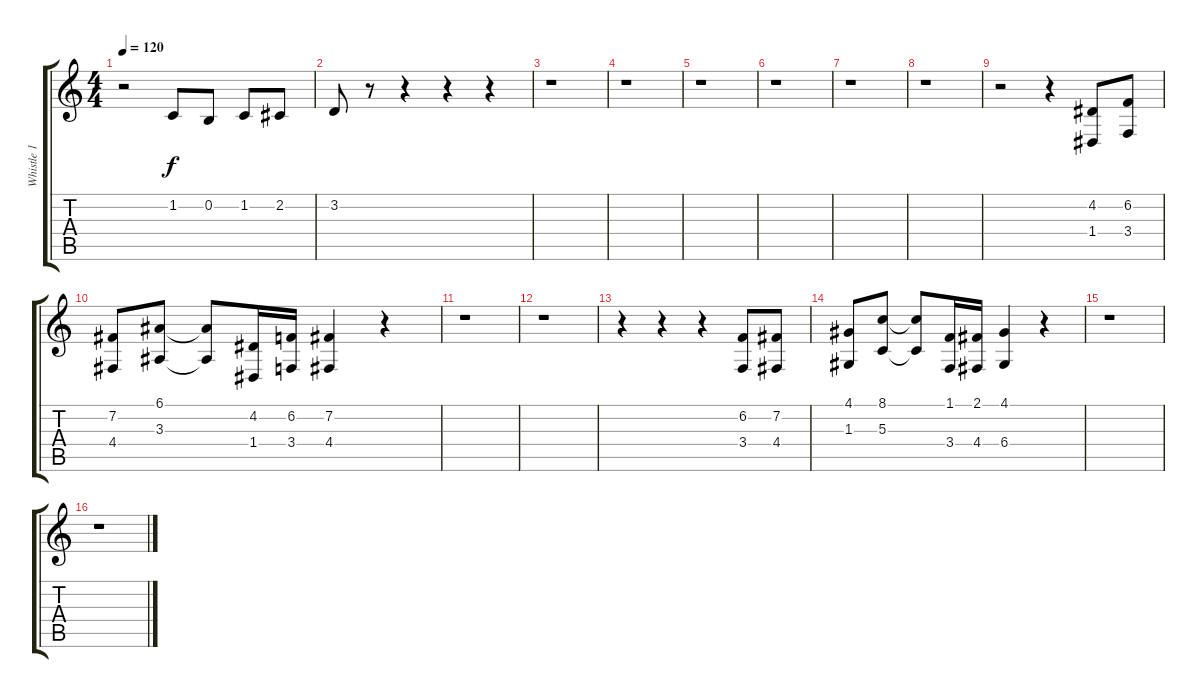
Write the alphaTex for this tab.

\track ("Whistle 1" "Whistle 1") {instrument fx8scifi}
\staff {score tabs}
\tuning (E4 B3 G3 D3 A2 E2) {hide}
\ts (4 4)
\tempo 120
\clef g2
\ks c
r.2{dy f} 1.2.8 0.2.8 1.2.8 2.2.8 |
3.2.8 r.8 r.4 r.4 r.4 |
r.1 |
r.1 |
r.1 |
r.1 |
r.1 |
r.1 |
r.2 r.4 (4.2 1.4).8 (6.2 3.4).8 |
(7.2 4.4).8 (6.1 3.3).8 (6.1{t} 3.3{t}).8 (4.2 1.4).16 (6.2 3.4).16 (7.2 4.4).4 r.4 |
r.1 |
r.1 |
r.4 r.4 r.4 (6.2 3.4).8 (7.2 4.4).8 |
(4.1 1.3).8 (8.1 5.3).8 (8.1{t} 5.3{t}).8 (1.1 3.4).16 (2.1 4.4).16 (4.1 6.4).4 r.4 |
r.1 |
r.1
